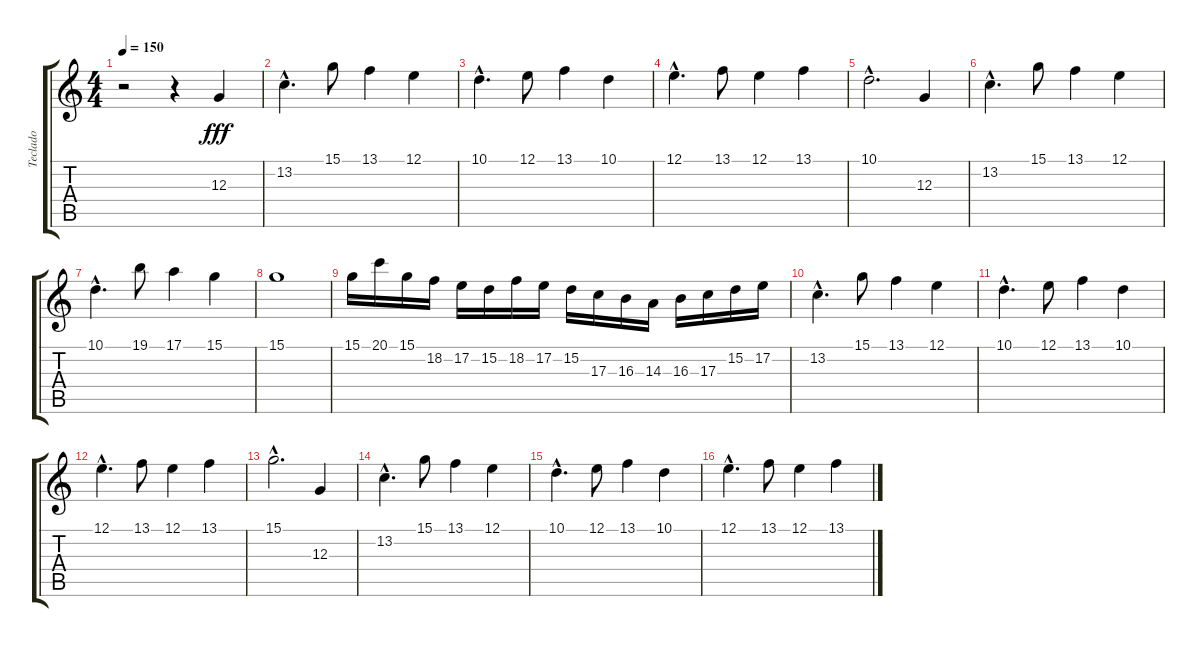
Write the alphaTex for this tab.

\track ("Teclado" "Teclado") {instrument synthstrings1}
\staff {score tabs}
\tuning (E4 B3 G3 D3 A2 E2) {hide}
\ts (4 4)
\tempo 150
\clef g2
\ks c
r.2{dy fff instrument synthstrings1} r.4 12.3.4 |
13.2{hac}.4{d} 15.1.8 13.1.4 12.1.4 |
10.1{hac}.4{d} 12.1.8 13.1.4 10.1.4 |
12.1{hac}.4{d} 13.1.8 12.1.4 13.1.4 |
10.1{hac}.2{d} 12.3.4 |
13.2{hac}.4{d} 15.1.8 13.1.4 12.1.4 |
10.1{hac}.4{d} 19.1.8 17.1.4 15.1.4 |
15.1.1 |
15.1.16 20.1.16 15.1.16 18.2.16 17.2.16 15.2.16 18.2.16 17.2.16 15.2.16 17.3.16 16.3.16 14.3.16 16.3.16 17.3.16 15.2.16 17.2.16 |
13.2{hac}.4{d} 15.1.8 13.1.4 12.1.4 |
10.1{hac}.4{d} 12.1.8 13.1.4 10.1.4 |
12.1{hac}.4{d} 13.1.8 12.1.4 13.1.4 |
15.1{hac}.2{d} 12.3.4 |
13.2{hac}.4{d} 15.1.8 13.1.4 12.1.4 |
10.1{hac}.4{d} 12.1.8 13.1.4 10.1.4 |
12.1{hac}.4{d} 13.1.8 12.1.4 13.1.4
